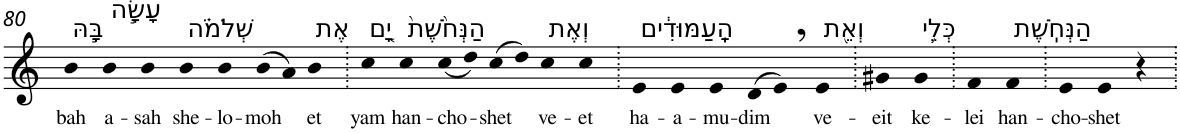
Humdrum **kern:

**kern	**text
*part1	*part1
*staff1	*staff1
*I"Piano	*
*I'Pno	*
!!LO:PB:g=z
*clefG2	*
*k[]	*
=80	=80
!LO:TX:a:t=בָּ֣הּ	!
!	!LO:LY:b
4b	bah
!LO:TX:a:t=עָשָׂ֣ה	!
!	!LO:LY:b
4b	a-
!	!LO:LY:b
4b	-sah
!LO:TX:a:t=שְׁלֹמֹ֗ה	!
!	!LO:LY:b
4b	she-
!	!LO:LY:b
4b	-lo-
!	!LO:LY:b
(>8b	-moh
8a)	.
!LO:TX:a:t=אֶת	!
!	!LO:LY:b
4b	et
=81.	=81.
!LO:TX:a:t=יָ֤ם	!
!	!LO:LY:b
4cc	yam
!LO:TX:a:t=הַנְּחֹ֙שֶׁת֙	!
!	!LO:LY:b
4cc	han-
!	!LO:LY:b
(<8cc	-cho-
8dd)	.
!	!LO:LY:b
(>8cc	-shet
8dd)	.
!LO:TX:a:t=וְאֶת	!
!	!LO:LY:b
4cc	ve-
!	!LO:LY:b
4cc	-et
=82.	=82.
!LO:TX:a:t=הָֽעַמּוּדִ֔ים	!
!	!LO:LY:b
4e	ha-
!	!LO:LY:b
4e	-a-
!	!LO:LY:b
4e	-mu-
!	!LO:LY:b
(>8d	-dim
8e,)	.
!LO:TX:a:t=וְאֵ֖ת	!
!	!LO:LY:b
4e	ve-
=83.	=83.
!	!LO:LY:b
4g#X	-eit
!LO:TX:a:t=כְּלֵ֥י	!
!	!LO:LY:b
4g#	ke-
=84.	=84.
!	!LO:LY:b
4f	-lei
!LO:TX:a:t=הַנְּחֹֽשֶׁת	!
!	!LO:LY:b
4f	han-
=85.	=85.
!	!LO:LY:b
4e	-cho-
!	!LO:LY:b
4e	-shet
4r	.
=.	=.
*-	*-
